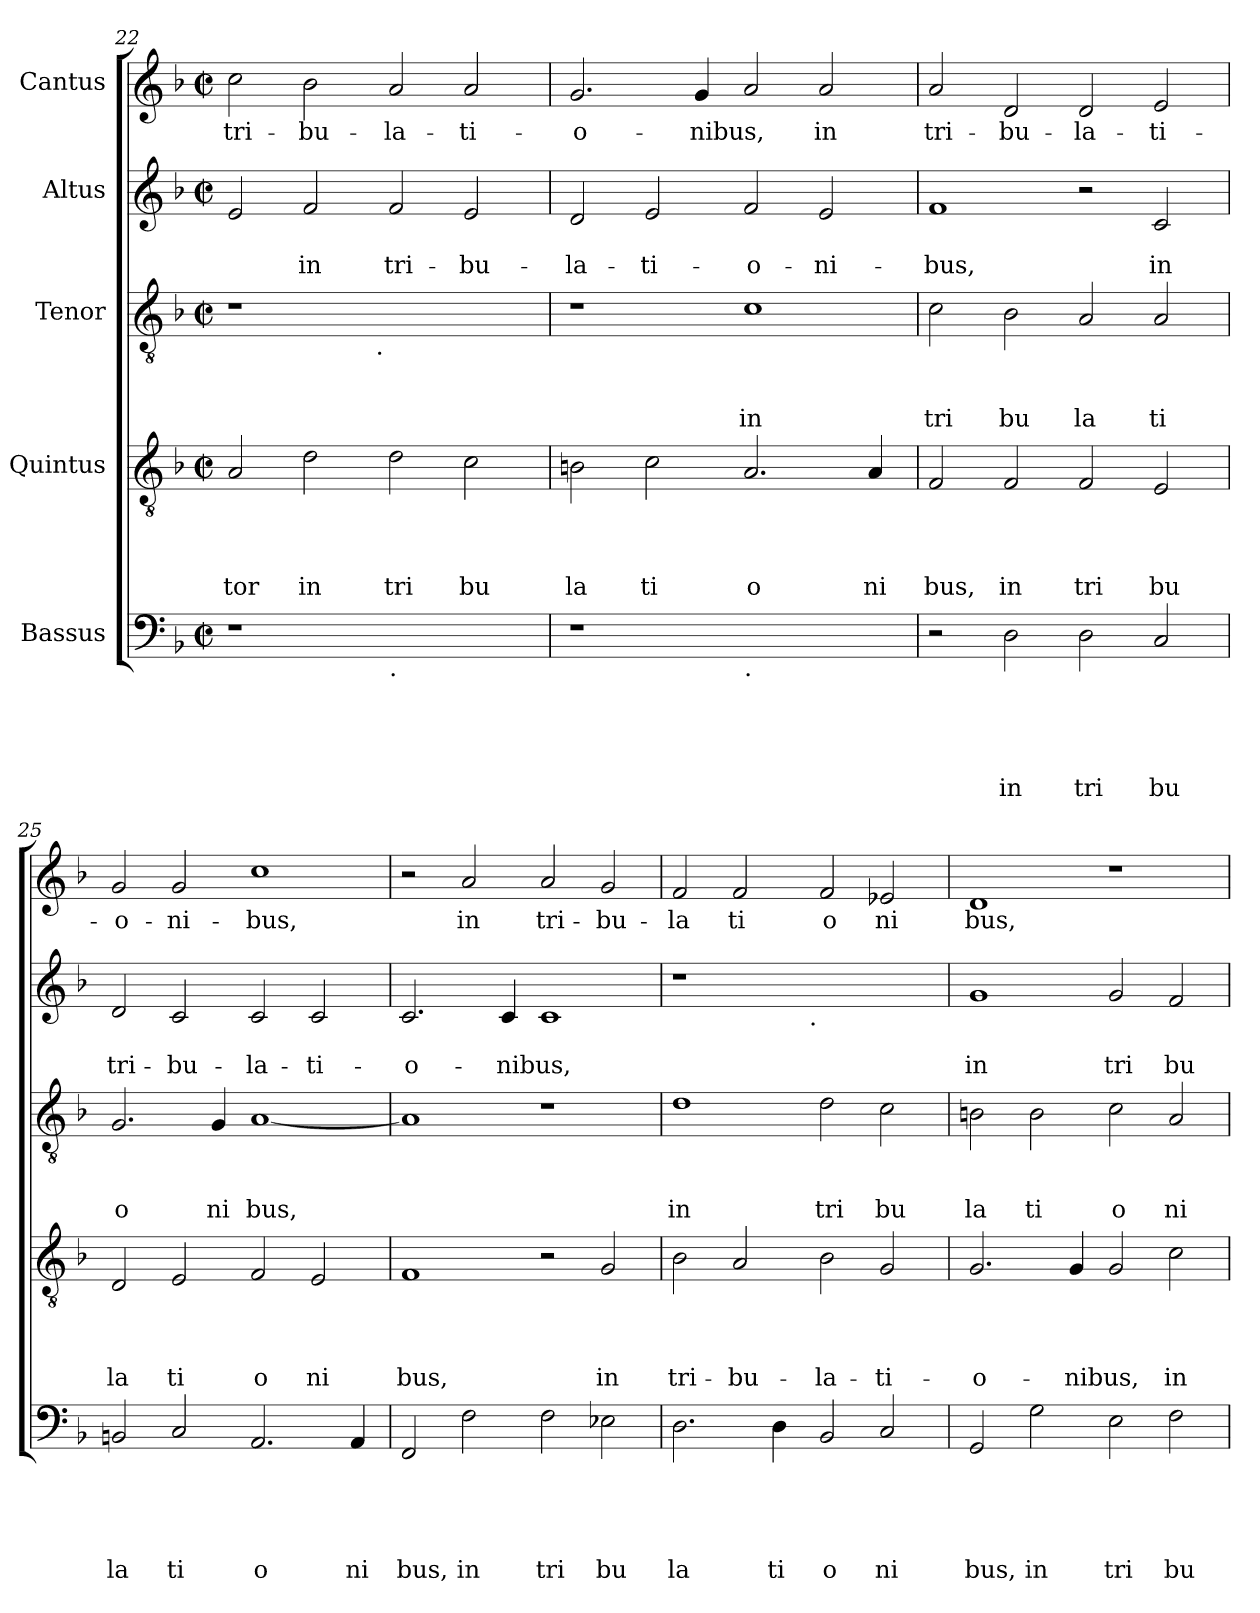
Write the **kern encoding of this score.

**kern	**text	**text	**text	**text	**text	**kern	**text	**text	**text	**text	**kern	**text	**text	**text	**kern	**text	**text	**kern	**text
*part5	*part5	*part5	*part5	*part5	*part5	*part4	*part4	*part4	*part4	*part4	*part3	*part3	*part3	*part3	*part2	*part2	*part2	*part1	*part1
*staff5	*staff5	*staff5	*staff5	*staff5	*staff5	*staff4	*staff4	*staff4	*staff4	*staff4	*staff3	*staff3	*staff3	*staff3	*staff2	*staff2	*staff2	*staff1	*staff1
*I"Bassus	*	*	*	*	*	*I"Quintus	*	*	*	*	*I"Tenor	*	*	*	*I"Altus	*	*	*I"Cantus	*
*clefF4	*	*	*	*	*	*clefGv2	*	*	*	*	*clefGv2	*	*	*	*clefG2	*	*	*clefG2	*
*k[b-]	*	*	*	*	*	*k[b-]	*	*	*	*	*k[b-]	*	*	*	*k[b-]	*	*	*k[b-]	*
*F:	*	*	*	*	*	*F:	*	*	*	*	*F:	*	*	*	*F:	*	*	*F:	*
*M2/2	*	*	*	*	*	*M2/2	*	*	*	*	*M2/2	*	*	*	*M2/2	*	*	*M2/2	*
*met(c|)	*	*	*	*	*	*met(c|)	*	*	*	*	*met(c|)	*	*	*	*met(c|)	*	*	*met(c|)	*
=22	=22	=22	=22	=22	=22	=22	=22	=22	=22	=22	=22	=22	=22	=22	=22	=22	=22	=22	=22
!	!	!	!	!	!	!	!	!	!	!LO:LY:b	!	!	!	!	!	!	!	!	!LO:LY:b
*	*	*	*	*	*	*	*	*	*	*	*^	*	*	*	*	*	*	*	*
1r	.	.	.	.	.	2A/	.	.	.	tor	1r	2ryy	.	.	.	2e/	.	.	2cc\	tri-
!	!	!	!	!	!	!	!	!	!	!LO:LY:b	!	!	!	!	!	!	!	!LO:LY:b	!	!LO:LY:b
.	.	.	.	.	.	2d\	.	.	.	in	.	4...ryy	.	.	.	2f/	.	in	2b-\	-bu-
!	!	!	!	!	!	!	!	!	!	!	!	!LO:TX:b:t=.	!	!	!	!	!	!	!	!
.	.	.	.	.	.	.	.	.	.	.	.	1ryy	.	.	.	.	.	.	.	.
!LO:TX:b:t=.	!	!	!	!	!	!	!	!	!	!	!	!	!	!	!	!	!	!	!	!
!	!	!	!	!	!	!	!	!	!	!LO:LY:b	!	!	!	!	!	!	!	!LO:LY:b	!	!LO:LY:b
1ryy	.	.	.	.	.	2d\	.	.	.	tri	1ryy	.	.	.	.	2f/	.	tri-	2a/	-la-
!	!	!	!	!	!	!	!	!	!	!LO:LY:b	!	!	!	!	!	!	!	!LO:LY:b	!	!LO:LY:b
.	.	.	.	.	.	2c\	.	.	.	bu	.	.	.	.	.	2e/	.	-bu-	2a/	-ti-
.	.	.	.	.	.	.	.	.	.	.	.	32ryy	.	.	.	.	.	.	.	.
=23	=23	=23	=23	=23	=23	=23	=23	=23	=23	=23	=23	=23	=23	=23	=23	=23	=23	=23	=23	=23
!	!	!	!	!	!	!	!	!	!	!LO:LY:b	!	!	!	!	!	!	!	!LO:LY:b	!	!LO:LY:b
*	*	*	*	*	*	*	*	*	*	*	*v	*v	*	*	*	*	*	*	*	*
1r	.	.	.	.	.	2Bn\	.	.	.	la	1r	.	.	.	2d/	.	-la-	2.g/	-o-
!	!	!	!	!	!	!	!	!	!	!LO:LY:b	!	!	!	!	!	!	!LO:LY:b	!	!
.	.	.	.	.	.	2c\	.	.	.	ti	.	.	.	.	2e/	.	-ti-	.	.
!	!	!	!	!	!	!	!	!	!	!	!	!	!	!	!	!	!	!	!LO:LY:b
.	.	.	.	.	.	.	.	.	.	.	.	.	.	.	.	.	.	4g/	-nibus,
!LO:TX:b:t=.	!	!	!	!	!	!	!	!	!	!	!	!	!	!	!	!	!	!	!
!	!	!	!	!	!	!	!	!	!	!LO:LY:b	!	!	!	!LO:LY:b	!	!	!LO:LY:b	!	!
1ryy	.	.	.	.	.	2.A/	.	.	.	o	1c	.	.	in	2f/	.	-o-	2a/	.
!	!	!	!	!	!	!	!	!	!	!	!	!	!	!	!	!	!LO:LY:b	!	!LO:LY:b
.	.	.	.	.	.	.	.	.	.	.	.	.	.	.	2e/	.	-ni-	2a/	in
!	!	!	!	!	!	!	!	!	!	!LO:LY:b	!	!	!	!	!	!	!	!	!
.	.	.	.	.	.	4A/	.	.	.	ni	.	.	.	.	.	.	.	.	.
=24	=24	=24	=24	=24	=24	=24	=24	=24	=24	=24	=24	=24	=24	=24	=24	=24	=24	=24	=24
!	!	!	!	!	!	!	!	!	!	!LO:LY:b	!	!	!	!LO:LY:b	!	!	!LO:LY:b	!	!LO:LY:b
2r	.	.	.	.	.	2F/	.	.	.	bus,	2c\	.	.	tri	1f	.	-bus,	2a/	tri-
!	!	!	!	!	!LO:LY:b	!	!	!	!	!LO:LY:b	!	!	!	!LO:LY:b	!	!	!	!	!LO:LY:b
2D\	.	.	.	.	in	2F/	.	.	.	in	2B-\	.	.	bu	.	.	.	2d/	-bu-
!	!	!	!	!	!LO:LY:b	!	!	!	!	!LO:LY:b	!	!	!	!LO:LY:b	!	!	!	!	!LO:LY:b
2D\	.	.	.	.	tri	2F/	.	.	.	tri	2A/	.	.	la	2r	.	.	2d/	-la-
!	!	!	!	!	!LO:LY:b	!	!	!	!	!LO:LY:b	!	!	!	!LO:LY:b	!	!	!LO:LY:b	!	!LO:LY:b
2C/	.	.	.	.	bu	2E/	.	.	.	bu	2A/	.	.	ti	2c/	.	in	2e/	-ti-
=25	=25	=25	=25	=25	=25	=25	=25	=25	=25	=25	=25	=25	=25	=25	=25	=25	=25	=25	=25
!	!	!	!	!	!LO:LY:b	!	!	!	!	!LO:LY:b	!	!	!	!LO:LY:b	!	!	!LO:LY:b	!	!LO:LY:b
2BBn/	.	.	.	.	la	2D/	.	.	.	la	2.G/	.	.	o	2d/	.	tri-	2g/	-o-
!	!	!	!	!	!LO:LY:b	!	!	!	!	!LO:LY:b	!	!	!	!	!	!	!LO:LY:b	!	!LO:LY:b
2C/	.	.	.	.	ti	2E/	.	.	.	ti	.	.	.	.	2c/	.	-bu-	2g/	-ni-
!	!	!	!	!	!	!	!	!	!	!	!	!	!	!LO:LY:b	!	!	!	!	!
.	.	.	.	.	.	.	.	.	.	.	4G/	.	.	ni	.	.	.	.	.
!	!	!	!	!	!LO:LY:b	!	!	!	!	!LO:LY:b	!	!	!	!LO:LY:b	!	!	!LO:LY:b	!	!LO:LY:b
2.AA/	.	.	.	.	o	2F/	.	.	.	o	[<1A	.	.	bus,	2c/	.	-la-	1cc	-bus,
!	!	!	!	!	!	!	!	!	!	!LO:LY:b	!	!	!	!	!	!	!LO:LY:b	!	!
.	.	.	.	.	.	2E/	.	.	.	ni	.	.	.	.	2c/	.	-ti-	.	.
!	!	!	!	!	!LO:LY:b	!	!	!	!	!	!	!	!	!	!	!	!	!	!
4AA/	.	.	.	.	ni	.	.	.	.	.	.	.	.	.	.	.	.	.	.
=26	=26	=26	=26	=26	=26	=26	=26	=26	=26	=26	=26	=26	=26	=26	=26	=26	=26	=26	=26
!	!	!	!	!	!LO:LY:b	!	!	!	!	!LO:LY:b	!	!	!	!	!	!	!LO:LY:b	!	!
2FF/	.	.	.	.	bus,	1F	.	.	.	bus,	1A]	.	.	.	2.c/	.	-o-	2r	.
!	!	!	!	!	!LO:LY:b	!	!	!	!	!	!	!	!	!	!	!	!	!	!LO:LY:b
2F\	.	.	.	.	in	.	.	.	.	.	.	.	.	.	.	.	.	2a/	in
!	!	!	!	!	!	!	!	!	!	!	!	!	!	!	!	!	!LO:LY:b	!	!
.	.	.	.	.	.	.	.	.	.	.	.	.	.	.	4c/	.	-nibus,	.	.
!	!	!	!	!	!LO:LY:b	!	!	!	!	!	!	!	!	!	!	!	!	!	!LO:LY:b
2F\	.	.	.	.	tri	2r	.	.	.	.	1r	.	.	.	1c	.	.	2a/	tri-
!	!	!	!	!	!LO:LY:b	!	!	!	!	!LO:LY:b	!	!	!	!	!	!	!	!	!LO:LY:b
2E-X\	.	.	.	.	bu	2G/	.	.	.	in	.	.	.	.	.	.	.	2g/	-bu-
!!LO:LB:g=z
=27	=27	=27	=27	=27	=27	=27	=27	=27	=27	=27	=27	=27	=27	=27	=27	=27	=27	=27	=27
!	!	!	!	!	!LO:LY:b	!	!	!	!	!LO:LY:b	!	!	!	!LO:LY:b	!	!	!	!	!LO:LY:b
*	*	*	*	*	*	*	*	*	*	*	*	*	*	*	*^	*	*	*	*
2.D\	.	.	.	.	la	2B-\	.	.	.	tri-	1d	.	.	in	1r	2ryy	.	.	2f/	-la
!	!	!	!	!	!	!	!	!	!	!LO:LY:b	!	!	!	!	!	!	!	!	!	!LO:LY:b
.	.	.	.	.	.	2A/	.	.	.	-bu-	.	.	.	.	.	4...ryy	.	.	2f/	ti
!	!	!	!	!	!LO:LY:b	!	!	!	!	!	!	!	!	!	!	!	!	!	!	!
4D\	.	.	.	.	ti	.	.	.	.	.	.	.	.	.	.	.	.	.	.	.
!	!	!	!	!	!	!	!	!	!	!	!	!	!	!	!	!LO:TX:b:t=.	!	!	!	!
.	.	.	.	.	.	.	.	.	.	.	.	.	.	.	.	1ryy	.	.	.	.
!	!	!	!	!	!LO:LY:b	!	!	!	!	!LO:LY:b	!	!	!	!LO:LY:b	!	!	!	!	!	!LO:LY:b
2BB-/	.	.	.	.	o	2B-\	.	.	.	-la-	2d\	.	.	tri	1ryy	.	.	.	2f/	o
!	!	!	!	!	!LO:LY:b	!	!	!	!	!LO:LY:b	!	!	!	!LO:LY:b	!	!	!	!	!	!LO:LY:b
2C/	.	.	.	.	ni	2G/	.	.	.	-ti-	2c\	.	.	bu	.	.	.	.	2e-X/	ni
.	.	.	.	.	.	.	.	.	.	.	.	.	.	.	.	32ryy	.	.	.	.
=28	=28	=28	=28	=28	=28	=28	=28	=28	=28	=28	=28	=28	=28	=28	=28	=28	=28	=28	=28	=28
!	!	!	!	!	!LO:LY:b	!	!	!	!	!LO:LY:b	!	!	!	!LO:LY:b	!	!	!	!LO:LY:b	!	!LO:LY:b
*	*	*	*	*	*	*	*	*	*	*	*	*	*	*	*v	*v	*	*	*	*
2GG/	.	.	.	.	bus,	2.G/	.	.	.	-o-	2Bn\	.	.	la	1g	.	in	1d	bus,
!	!	!	!	!	!LO:LY:b	!	!	!	!	!	!	!	!	!LO:LY:b	!	!	!	!	!
2G\	.	.	.	.	in	.	.	.	.	.	2B\	.	.	ti	.	.	.	.	.
!	!	!	!	!	!	!	!	!	!	!LO:LY:b	!	!	!	!	!	!	!	!	!
.	.	.	.	.	.	4G/	.	.	.	-nibus,	.	.	.	.	.	.	.	.	.
!	!	!	!	!	!LO:LY:b	!	!	!	!	!	!	!	!	!LO:LY:b	!	!	!LO:LY:b	!	!
2E\	.	.	.	.	tri	2G/	.	.	.	.	2c\	.	.	o	2g/	.	tri	1r	.
!	!	!	!	!	!LO:LY:b	!	!	!	!	!LO:LY:b	!	!	!	!LO:LY:b	!	!	!LO:LY:b	!	!
2F\	.	.	.	.	bu	2c\	.	.	.	in	2A/	.	.	ni	2f/	.	bu	.	.
=	=	=	=	=	=	=	=	=	=	=	=	=	=	=	=	=	=	=	=
*-	*-	*-	*-	*-	*-	*-	*-	*-	*-	*-	*-	*-	*-	*-	*-	*-	*-	*-	*-
